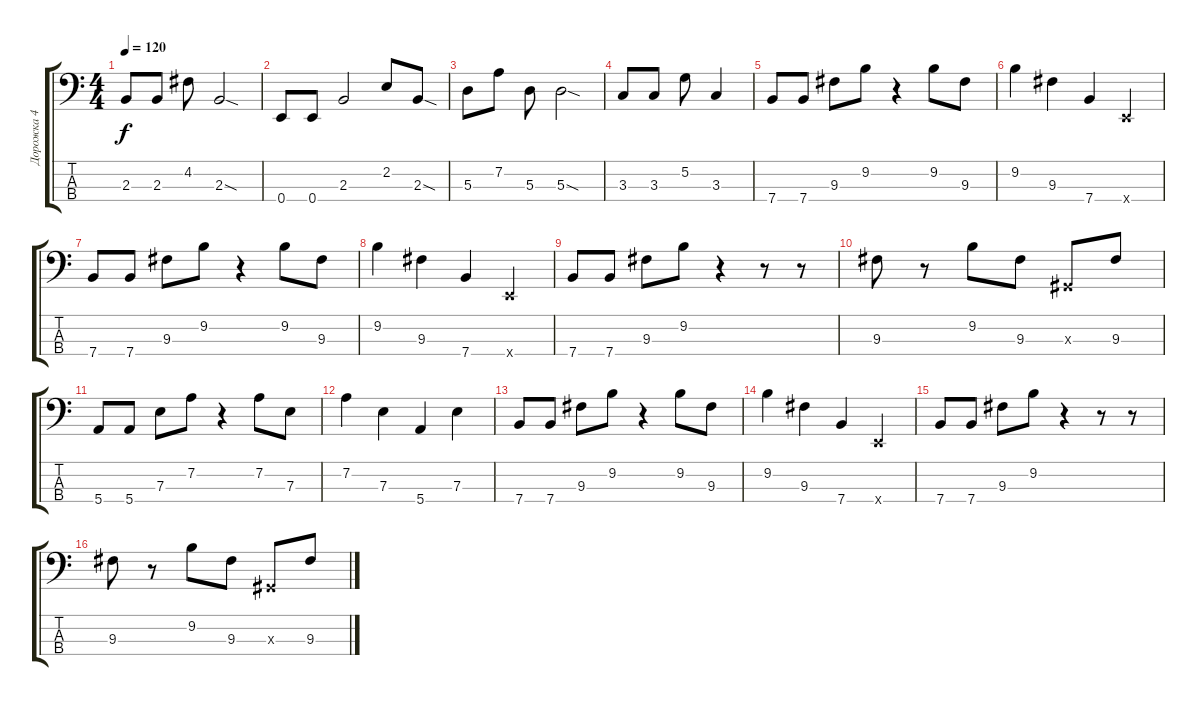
\track ("Дорожка 4" "Дорожка 4") {instrument electricbasspick}
\staff {score tabs}
\tuning (G2 D2 A1 E1) {hide}
\ts (4 4)
\tempo 120
\clef f4
\ks c
2.3.8{dy f} 2.3.8 4.2.8 2.3{sod}.2 |
0.4.8 0.4.8 2.3.2 2.2.8 2.3{sod}.8 |
5.3.8 7.2.8 5.3.8 5.3{sod}.2 |
3.3.8 3.3.8 5.2.8 3.3.4 |
7.4.8 7.4.8 9.3.8 9.2.8 r.4 9.2.8 9.3.8 |
9.2.4 9.3.4 7.4.4 0.4{x}.4 |
7.4.8 7.4.8 9.3.8 9.2.8 r.4 9.2.8 9.3.8 |
9.2.4 9.3.4 7.4.4 0.4{x}.4 |
7.4.8 7.4.8 9.3.8 9.2.8 r.4 r.8 r.8 |
9.3.8 r.8 9.2.8 9.3.8 -1.3{x}.8 9.3.8 |
5.4.8 5.4.8 7.3.8 7.2.8 r.4 7.2.8 7.3.8 |
7.2.4 7.3.4 5.4.4 7.3.4 |
7.4.8 7.4.8 9.3.8 9.2.8 r.4 9.2.8 9.3.8 |
9.2.4 9.3.4 7.4.4 0.4{x}.4 |
7.4.8 7.4.8 9.3.8 9.2.8 r.4 r.8 r.8 |
9.3.8 r.8 9.2.8 9.3.8 -1.3{x}.8 9.3.8
